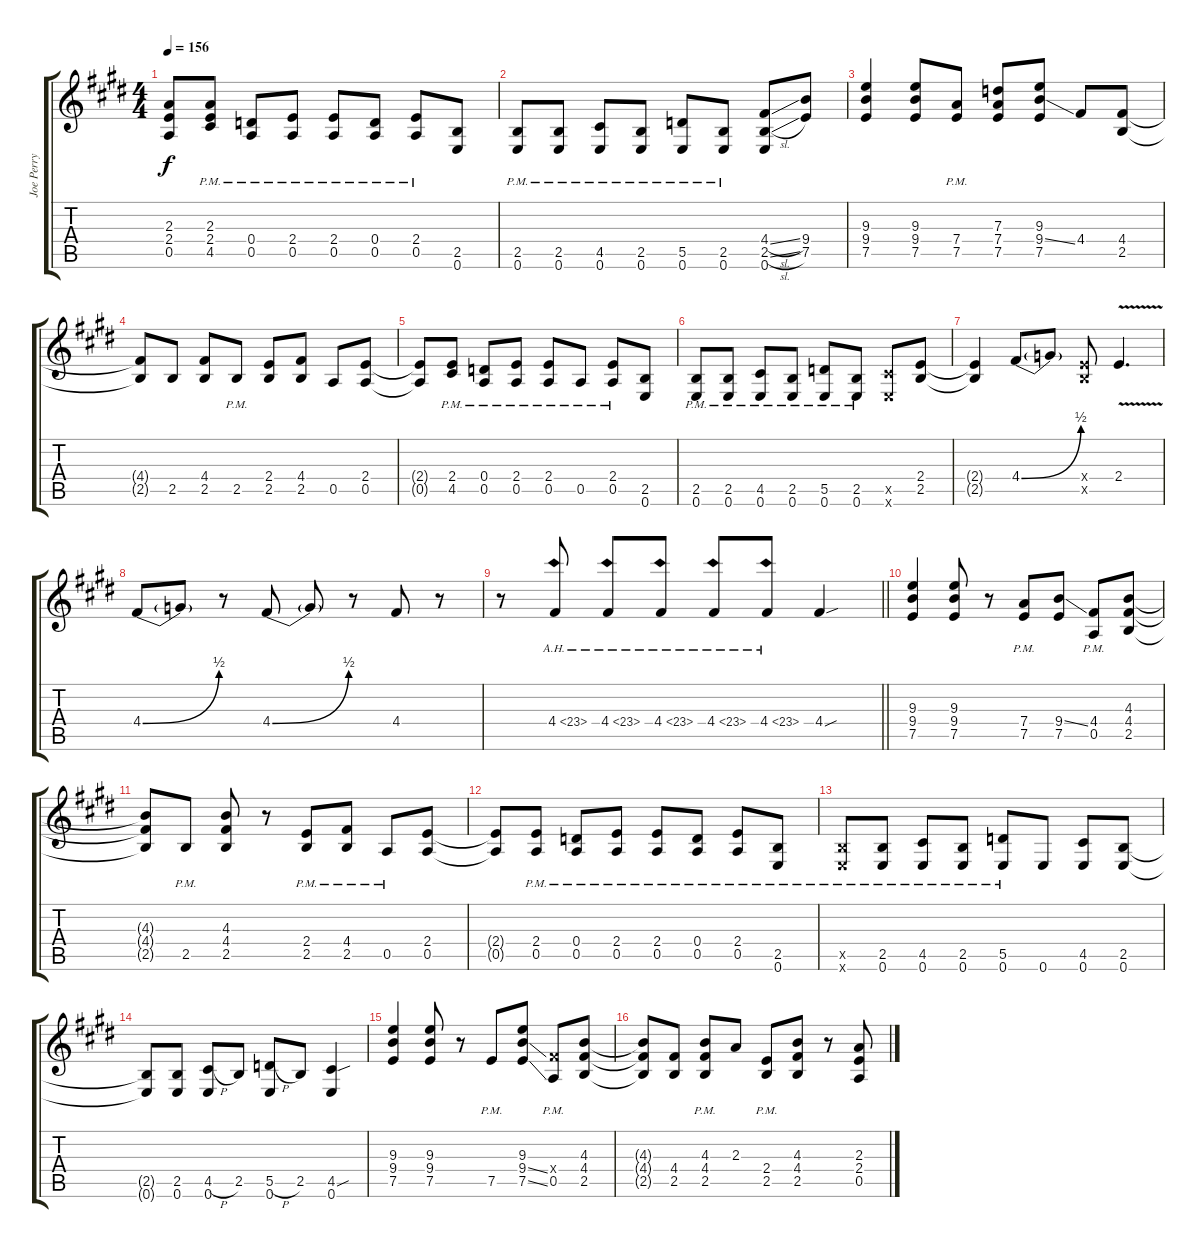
\track ("Joe Perry" "Joe Perry") {instrument distortionguitar}
\staff {score tabs}
\tuning (E4 B3 G3 D3 A2 E2) {hide}
\ts (4 4)
\tempo 156
\clef g2
\ks c#minor
(2.3{t} 2.4{t} 0.5{t}).8{dy f} (2.3{pm} 2.4{pm} 4.5{pm}).8 (0.4{pm} 0.5{pm}).8 (2.4{pm} 0.5{pm}).8 (2.4{pm} 0.5{pm}).8 (0.4{pm} 0.5{pm}).8 (2.4{pm} 0.5{pm}).8 (2.5 0.6).8 |
(2.5{pm} 0.6{pm}).8 (2.5{pm} 0.6{pm}).8 (4.5{pm} 0.6{pm}).8 (2.5{pm} 0.6{pm}).8 (5.5{pm} 0.6{pm}).8 (2.5{pm} 0.6{pm}).8 (4.4{sl} 2.5{sl} 0.6).8 (9.4 7.5).8 |
\ks e
(9.3 9.4 7.5).4 (9.3 9.4 7.5).8 (7.4{pm} 7.5{pm}).8 (7.3 7.4 7.5).8 (9.3 9.4{ss} 7.5).8 4.4.8 (4.4 2.5).8 |
\ks c#minor
(4.4{t} 2.5{t}).8 2.5.8 (4.4 2.5).8 2.5{pm}.8 (2.4 2.5).8 (4.4 2.5).8 0.5.8 (2.4 0.5).8 |
(2.4{t} 0.5{t}).8 (2.4{pm} 4.5{pm}).8 (0.4{pm} 0.5{pm}).8 (2.4{pm} 0.5{pm}).8 (2.4{pm} 0.5{pm}).8 0.5{pm}.8 (2.4{pm} 0.5{pm}).8 (2.5 0.6).8 |
(2.5{pm} 0.6{pm}).8 (2.5{pm} 0.6{pm}).8 (4.5{pm} 0.6{pm}).8 (2.5{pm} 0.6{pm}).8 (5.5{pm} 0.6{pm}).8 (2.5{pm} 0.6{pm}).8 (4.5{x} 0.6{x}).8 (2.4 2.5).8 |
\ks e
(2.4{t} 2.5{t}).4 4.4{be (bend 0 0 60 2)}.8 4.4{t}.8 (2.4{x} 2.5{x}).8 2.4{v}.4{d} |
\ks c#minor
4.4{be (bend 0 0 60 2)}.8 4.4{t}.8 r.8 4.4{be (bend 0 0 60 2)}.8 4.4{t}.8 r.8 4.4.8 r.8 |
\barLineRight lightlight
r.8 4.4{ah 19}.8 4.4{ah 19}.8 4.4{ah 19}.8 4.4{ah 19}.8 4.4{ah 19}.8 4.4{sou}.4 |
\ks e
(9.3 9.4 7.5).4 (9.3 9.4 7.5).8 r.8 (7.4{pm} 7.5{pm}).8 (9.4{ss} 7.5).8 (4.4{pm} 0.5{pm}).8 (4.3 4.4 2.5).8 |
\ks c#minor
(4.3{t} 4.4{t} 2.5{t}).8 2.5{pm}.8 (4.3 4.4 2.5).8 r.8 (2.4{pm} 2.5{pm}).8 (4.4{pm} 2.5{pm}).8 0.5{pm}.8 (2.4 0.5).8 |
(2.4{t} 0.5{t}).8 (2.4{pm} 0.5{pm}).8 (0.4{pm} 0.5{pm}).8 (2.4{pm} 0.5{pm}).8 (2.4{pm} 0.5{pm}).8 (0.4{pm} 0.5{pm}).8 (2.4{pm} 0.5{pm}).8 (2.5{pm} 0.6{pm}).8 |
\ks e
(2.5{pm x} 0.6{pm x}).8 (2.5{pm} 0.6{pm}).8 (4.5{pm} 0.6{pm}).8 (2.5{pm} 0.6{pm}).8 (5.5{pm} 0.6{pm}).8 0.6.8 (4.5 0.6).8 (2.5 0.6).8 |
\ks c#minor
(2.5{t} 0.6{t}).8 (2.5 0.6).8 (4.5{h} 0.6).8 2.5.8 (5.5{h} 0.6).8 2.5.8 (4.5{sou} 0.6).4 |
(9.3 9.4 7.5).4 (9.3 9.4 7.5).8 r.8 7.5{pm}.8 (9.3 9.4{ss} 7.5{ss}).8 (4.4{pm x} 0.5{pm}).8 (4.3 4.4 2.5).8 |
\ks e
(4.3{t} 4.4{t} 2.5{t}).8 (4.4 2.5).8 (4.3{pm} 4.4{pm} 2.5{pm}).8 2.3.8 (2.4{pm} 2.5{pm}).8 (4.3 4.4 2.5).8 r.8 (2.3 2.4 0.5).8
